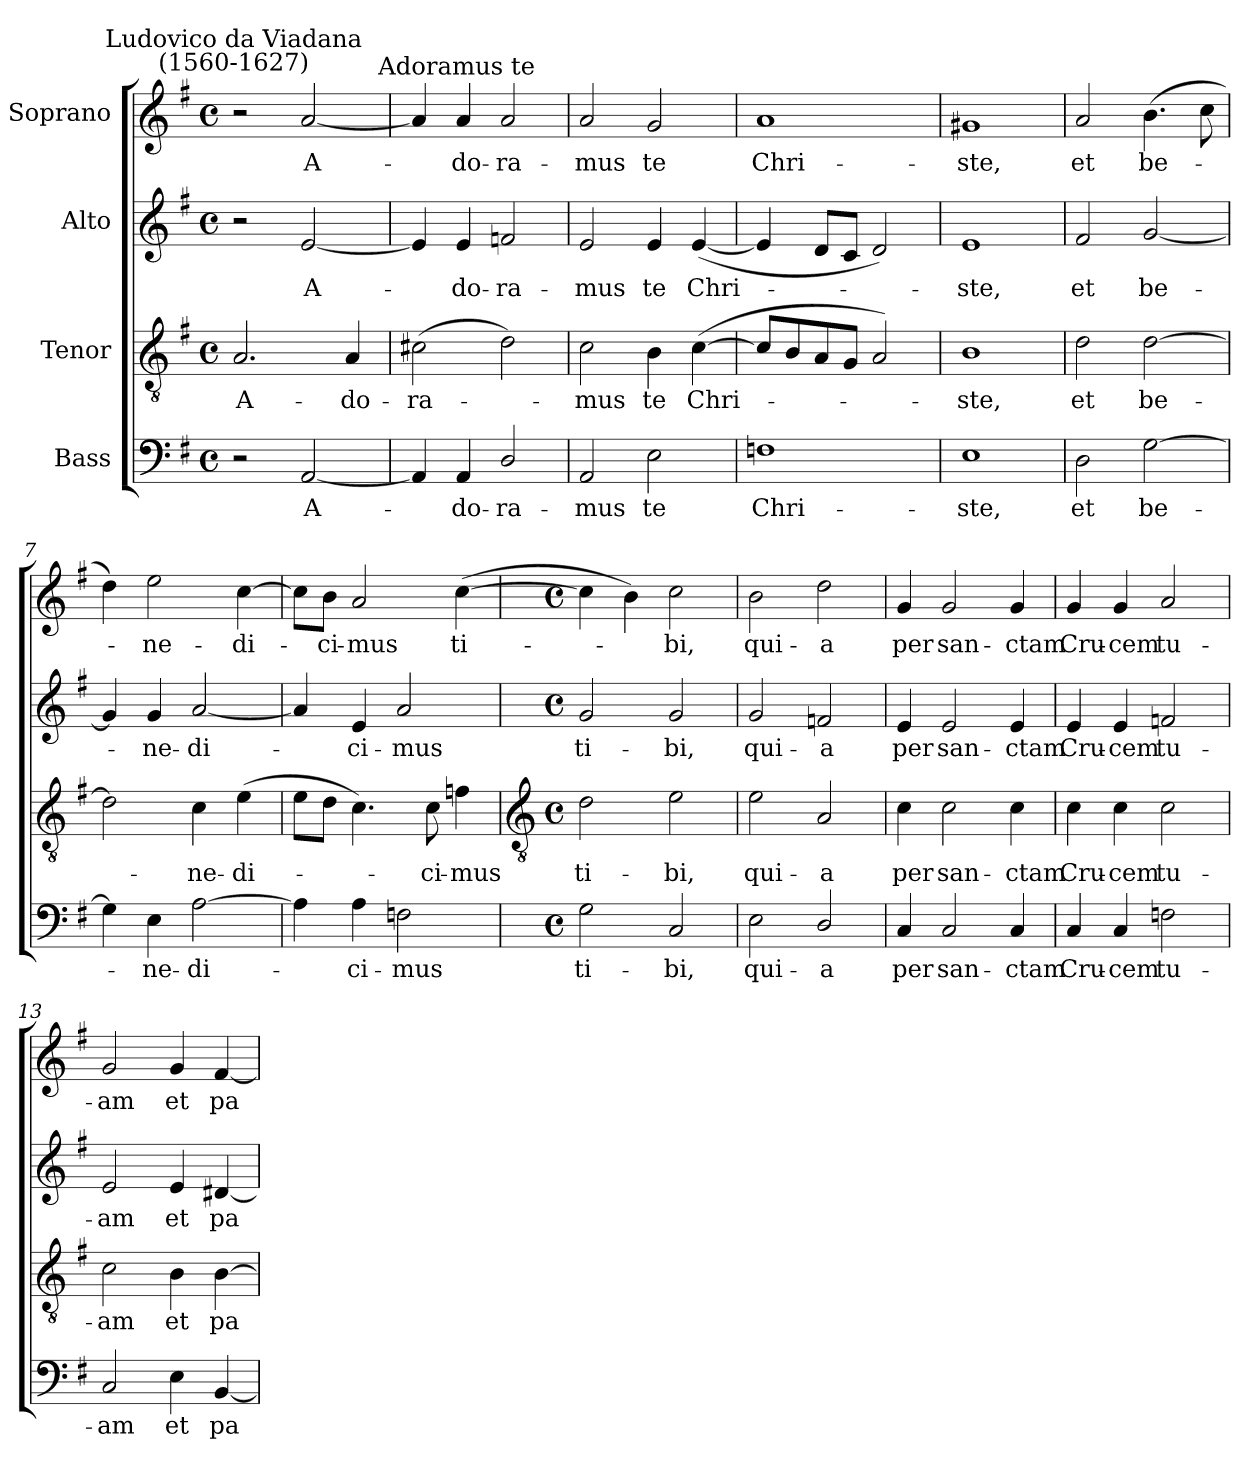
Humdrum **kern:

**kern	**text	**kern	**text	**kern	**text	**kern	**text
*part4	*part4	*part3	*part3	*part2	*part2	*part1	*part1
*staff4	*staff4	*staff3	*staff3	*staff2	*staff2	*staff1	*staff1
*I"Bass	*	*I"Tenor	*	*I"Alto	*	*I"Soprano	*
*clefF4	*	*clefGv2	*	*clefG2	*	*clefG2	*
*k[f#]	*	*k[f#]	*	*k[f#]	*	*k[f#]	*
*G:	*	*G:	*	*G:	*	*G:	*
*M4/4	*	*M4/4	*	*M4/4	*	*M4/4	*
*met(c)	*	*met(c)	*	*met(c)	*	*met(c)	*
=1	=1	=1	=1	=1	=1	=1	=1
!	!	!	!	!	!	!LO:TX:a:cj:t=Ludovico da Viadana\n(1560-1627)	!
!	!	!	!LO:LY:b	!	!	!	!
2r	.	2.A	A-	2r	.	2r	.
!	!LO:LY:b	!	!	!	!LO:LY:b	!	!LO:LY:b
[2AA	A-	.	.	[2e	A-	[2a	A-
!	!	!	!LO:LY:b	!	!	!	!
.	.	4A	-do-	.	.	.	.
=2	=2	=2	=2	=2	=2	=2	=2
!	!	!	!LO:LY:b	!	!	!	!
4AA]	.	(>2c#X	-ra-	4e]	.	4a]	.
!	!	!	!	!	!	!LO:TX:a:cj:t=Adoramus te	!
!	!LO:LY:b	!	!	!	!LO:LY:b	!	!LO:LY:b
4AA	do-	.	.	4e	do-	4a	do-
!	!LO:LY:b	!	!	!	!LO:LY:b	!	!LO:LY:b
2D/	-ra-	2d)	.	2fn	-ra-	2a	-ra-
=3	=3	=3	=3	=3	=3	=3	=3
!	!LO:LY:b	!	!LO:LY:b	!	!LO:LY:b	!	!LO:LY:b
2AA	-mus	2c	mus	2e	-mus	2a	-mus
!	!LO:LY:b	!	!LO:LY:b	!	!LO:LY:b	!	!LO:LY:b
2E	te	4B	te	4e	te	2g	te
!	!	!	!LO:LY:b	!	!LO:LY:b	!	!
.	.	(<[4c	Chri-	(<[4e	Chri-	.	.
=4	=4	=4	=4	=4	=4	=4	=4
!	!LO:LY:b	!	!	!	!	!	!LO:LY:b
1Fn	Chri-	8cL]	.	4e]	.	1a	Chri-
.	.	8B	.	.	.	.	.
.	.	8A	.	8dL	.	.	.
.	.	8GJ	.	8cJ	.	.	.
.	.	2A)	.	2d)	.	.	.
=5	=5	=5	=5	=5	=5	=5	=5
!	!LO:LY:b	!	!LO:LY:b	!	!LO:LY:b	!	!LO:LY:b
1E	-ste,	1B	ste,	1e	ste,	1g#X	-ste,
=6	=6	=6	=6	=6	=6	=6	=6
!	!LO:LY:b	!	!LO:LY:b	!	!LO:LY:b	!	!LO:LY:b
2D	et	2d	et	2f#	et	2a	et
!	!LO:LY:b	!	!LO:LY:b	!	!LO:LY:b	!	!LO:LY:b
[2G	be-	[2d	be-	[2g	be-	(>4.b	be-
.	.	.	.	.	.	8cc	.
=7	=7	=7	=7	=7	=7	=7	=7
4G]	.	2d]	.	4g]	.	4dd)	.
!	!LO:LY:b	!	!	!	!LO:LY:b	!	!LO:LY:b
4E	ne-	.	.	4g	ne-	2ee	ne-
!	!LO:LY:b	!	!LO:LY:b	!	!LO:LY:b	!	!
[2A	-di-	4c	ne-	[2a	-di-	.	.
!	!	!	!LO:LY:b	!	!	!	!LO:LY:b
.	.	(>4e	-di-	.	.	[4cc	-di-
=8	=8	=8	=8	=8	=8	=8	=8
4A]	.	8eL	.	4a]	.	8cc\L]	.
!	!	!	!	!	!	!	!LO:LY:b
.	.	8dJ	.	.	.	8b\J	ci-
!	!LO:LY:b	!	!	!	!LO:LY:b	!	!LO:LY:b
4A	ci-	4.c)	.	4e	ci-	2a	-mus
!	!LO:LY:b	!	!	!	!LO:LY:b	!	!
2Fn	-mus	.	.	2a	-mus	.	.
!	!	!	!LO:LY:b	!	!	!	!
.	.	8c	ci-	.	.	.	.
!	!	!	!LO:LY:b	!	!	!	!LO:LY:b
.	.	4fn	-mus	.	.	(>[4cc	ti-
!!LO:LB:g=z
=9	=9	=9	=9	=9	=9	=9	=9
*	*	*clefGv2	*	*	*	*	*
*M4/4	*	*M4/4	*	*M4/4	*	*M4/4	*
*met(c)	*	*met(c)	*	*met(c)	*	*met(c)	*
!	!LO:LY:b	!	!LO:LY:b	!	!LO:LY:b	!	!
2G	ti-	2d	ti-	2g	ti-	4cc]	.
.	.	.	.	.	.	4b)	.
!	!LO:LY:b	!	!LO:LY:b	!	!LO:LY:b	!	!LO:LY:b
2C	-bi,	2e	-bi,	2g	-bi,	2cc	bi,
=10	=10	=10	=10	=10	=10	=10	=10
!	!LO:LY:b	!	!LO:LY:b	!	!LO:LY:b	!	!LO:LY:b
2E	qui-	2e	qui-	2g	qui-	2b	qui-
!	!LO:LY:b	!	!LO:LY:b	!	!LO:LY:b	!	!LO:LY:b
2D/	-a	2A	-a	2fn	-a	2dd	-a
=11	=11	=11	=11	=11	=11	=11	=11
!	!LO:LY:b	!	!LO:LY:b	!	!LO:LY:b	!	!LO:LY:b
4C	per	4c	per	4e	per	4g	per
!	!LO:LY:b	!	!LO:LY:b	!	!LO:LY:b	!	!LO:LY:b
2C	san-	2c	san-	2e	san-	2g	san-
!	!LO:LY:b	!	!LO:LY:b	!	!LO:LY:b	!	!LO:LY:b
4C	-ctam	4c	-ctam	4e	-ctam	4g	-ctam
=12	=12	=12	=12	=12	=12	=12	=12
!	!LO:LY:b	!	!LO:LY:b	!	!LO:LY:b	!	!LO:LY:b
4C	Cru-	4c	Cru-	4e	Cru-	4g	Cru-
!	!LO:LY:b	!	!LO:LY:b	!	!LO:LY:b	!	!LO:LY:b
4C	-cem	4c	-cem	4e	-cem	4g	-cem
!	!LO:LY:b	!	!LO:LY:b	!	!LO:LY:b	!	!LO:LY:b
2Fn	tu-	2c	tu-	2fn	tu-	2a	tu-
=13	=13	=13	=13	=13	=13	=13	=13
!	!LO:LY:b	!	!LO:LY:b	!	!LO:LY:b	!	!LO:LY:b
2C	-am	2c	-am	2e	-am	2g	-am
!	!LO:LY:b	!	!LO:LY:b	!	!LO:LY:b	!	!LO:LY:b
4E	et	4B	et	4e	et	4g	et
!	!LO:LY:b	!	!LO:LY:b	!	!LO:LY:b	!	!LO:LY:b
[4BB	pa-	[4B	pa-	[4d#X	pa-	[4f#	pa-
=	=	=	=	=	=	=	=
*-	*-	*-	*-	*-	*-	*-	*-
